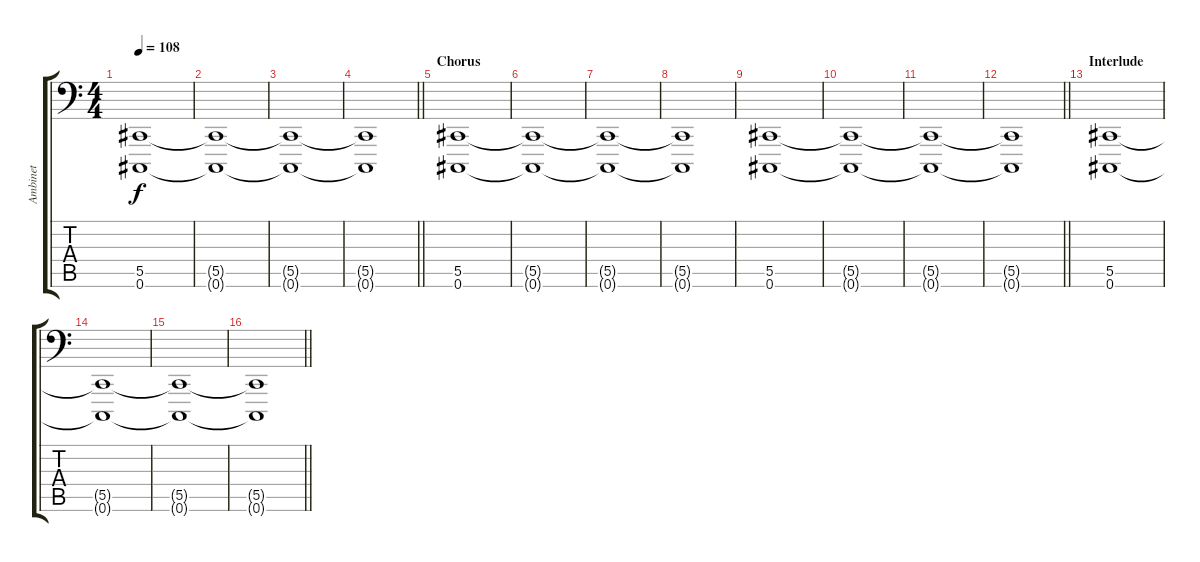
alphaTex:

\track ("Ambinet" "Ambinet") {instrument stringensemble1}
\staff {score tabs}
\tuning (Eb3 Bb2 Gb2 Db2 Ab1 Db1) {hide}
\ts (4 4)
\tempo 108
\clef f4
\ks c
(5.5 0.6).1{dy f} |
(5.5{t} 0.6{t}).1 |
(5.5{t} 0.6{t}).1 |
\barLineRight lightlight
(5.5{t} 0.6{t}).1 |
\section ("" "Chorus")
(5.5 0.6).1 |
(5.5{t} 0.6{t}).1 |
(5.5{t} 0.6{t}).1 |
(5.5{t} 0.6{t}).1 |
(5.5 0.6).1 |
(5.5{t} 0.6{t}).1 |
(5.5{t} 0.6{t}).1 |
\barLineRight lightlight
(5.5{t} 0.6{t}).1 |
\section ("" "Interlude")
(5.5 0.6).1 |
(5.5{t} 0.6{t}).1 |
(5.5{t} 0.6{t}).1 |
\barLineRight lightlight
(5.5{t} 0.6{t}).1
